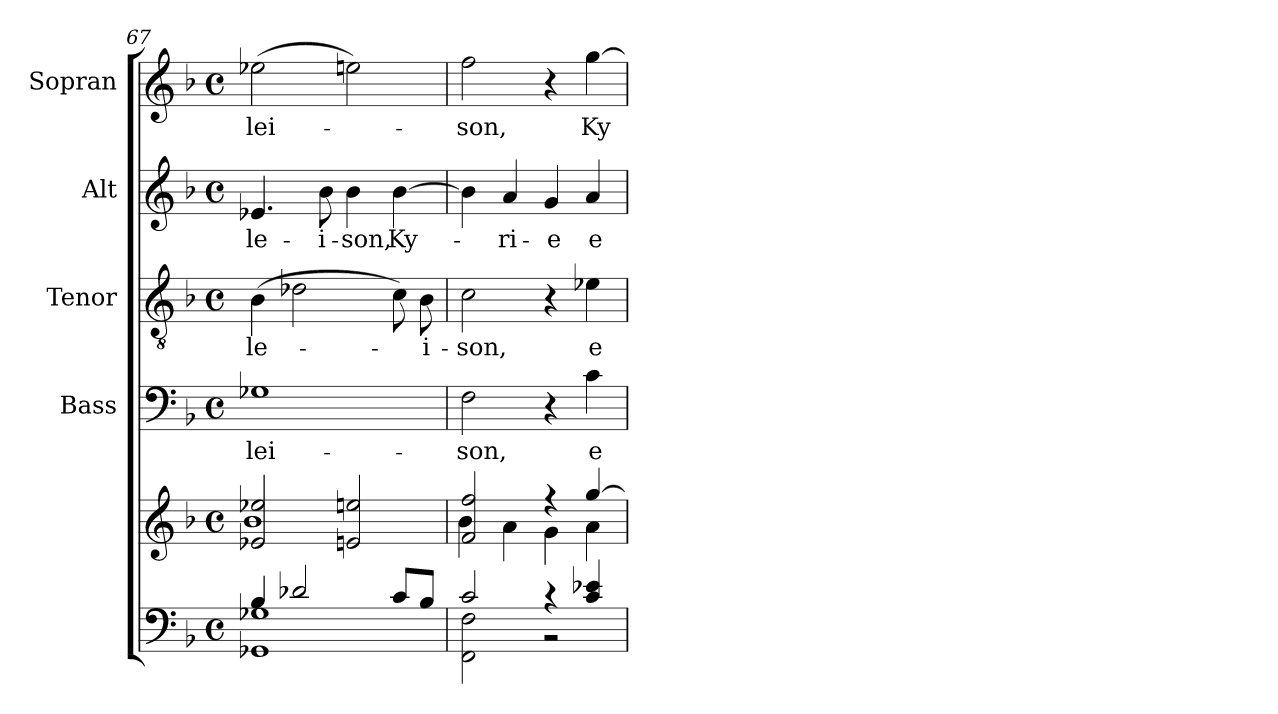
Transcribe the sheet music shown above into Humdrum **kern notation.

**kern	**kern	**kern	**text	**kern	**text	**kern	**text	**kern	**text
*part5	*part5	*part4	*part4	*part3	*part3	*part2	*part2	*part1	*part1
*staff6	*staff5	*staff4	*staff4	*staff3	*staff3	*staff2	*staff2	*staff1	*staff1
*	*	*I"Bass	*	*I"Tenor	*	*I"Alt	*	*I"Sopran	*
*	*	*I'B.	*	*I'T.	*	*I'A.	*	*I'S.	*
*clefF4	*clefG2	*clefF4	*	*clefGv2	*	*clefG2	*	*clefG2	*
*k[b-]	*k[b-]	*k[b-]	*	*k[b-]	*	*k[b-]	*	*k[b-]	*
*F:	*F:	*F:	*	*F:	*	*F:	*	*F:	*
*M4/4	*M4/4	*M4/4	*	*M4/4	*	*M4/4	*	*M4/4	*
*met(c)	*met(c)	*met(c)	*	*met(c)	*	*met(c)	*	*met(c)	*
=67	=67	=67	=67	=67	=67	=67	=67	=67	=67
*^	*^	*	*	*	*	*	*	*	*
!	!	!	!	!	!LO:LY:b	!	!LO:LY:b	!	!LO:LY:b	!	!LO:LY:b
4B-/	1GG-X 1G-X	2e-X/ 2ee-X/	1b-	1G-X	-lei-	(>4B-\	-le-	4.e-X/	-le-	(>2ee-X\	-lei-
2d-X/	.	.	.	.	.	2d-X\	.	.	.	.	.
!	!	!	!	!	!	!	!	!	!LO:LY:b	!	!
.	.	.	.	.	.	.	.	8b-\	-i-	.	.
!	!	!	!	!	!	!	!	!	!LO:LY:b	!	!
.	.	2en/ 2een/	.	.	.	.	.	4b-\	-son,	2een\)	.
!	!	!	!	!	!	!	!	!	!LO:LY:b	!	!
8c/L	.	.	.	.	.	8c\)	.	[4b-\	Ky-	.	.
!	!	!	!	!	!	!	!LO:LY:b	!	!	!	!
8B-/J	.	.	.	.	.	8B-\	-i-	.	.	.	.
=68	=68	=68	=68	=68	=68	=68	=68	=68	=68	=68	=68
!	!	!	!	!	!LO:LY:b	!	!LO:LY:b	!	!	!	!LO:LY:b
2c/	2FF\ 2F\	2f/ 2ff/	4b-\	2F\	-son,	2c\	-son,	4b-\]	.	2ff\	-son,
!	!	!	!	!	!	!	!	!	!LO:LY:b	!	!
.	.	.	4a\	.	.	.	.	4a/	-ri-	.	.
!	!	!	!	!	!	!	!	!	!LO:LY:b	!	!
4rc	2rBB	4ree	4g\	4r	.	4r	.	4g/	-e	4r	.
!	!	!	!	!	!LO:LY:b	!	!LO:LY:b	!	!LO:LY:b	!	!LO:LY:b
4c/ 4e-X/	.	[>4gg/	4a\	4c\	e-	4e-X\	e-	4a/	e-	[4gg\	Ky-
*v	*v	*	*	*	*	*	*	*	*	*	*
*	*v	*v	*	*	*	*	*	*	*	*
=	=	=	=	=	=	=	=	=	=
*-	*-	*-	*-	*-	*-	*-	*-	*-	*-
